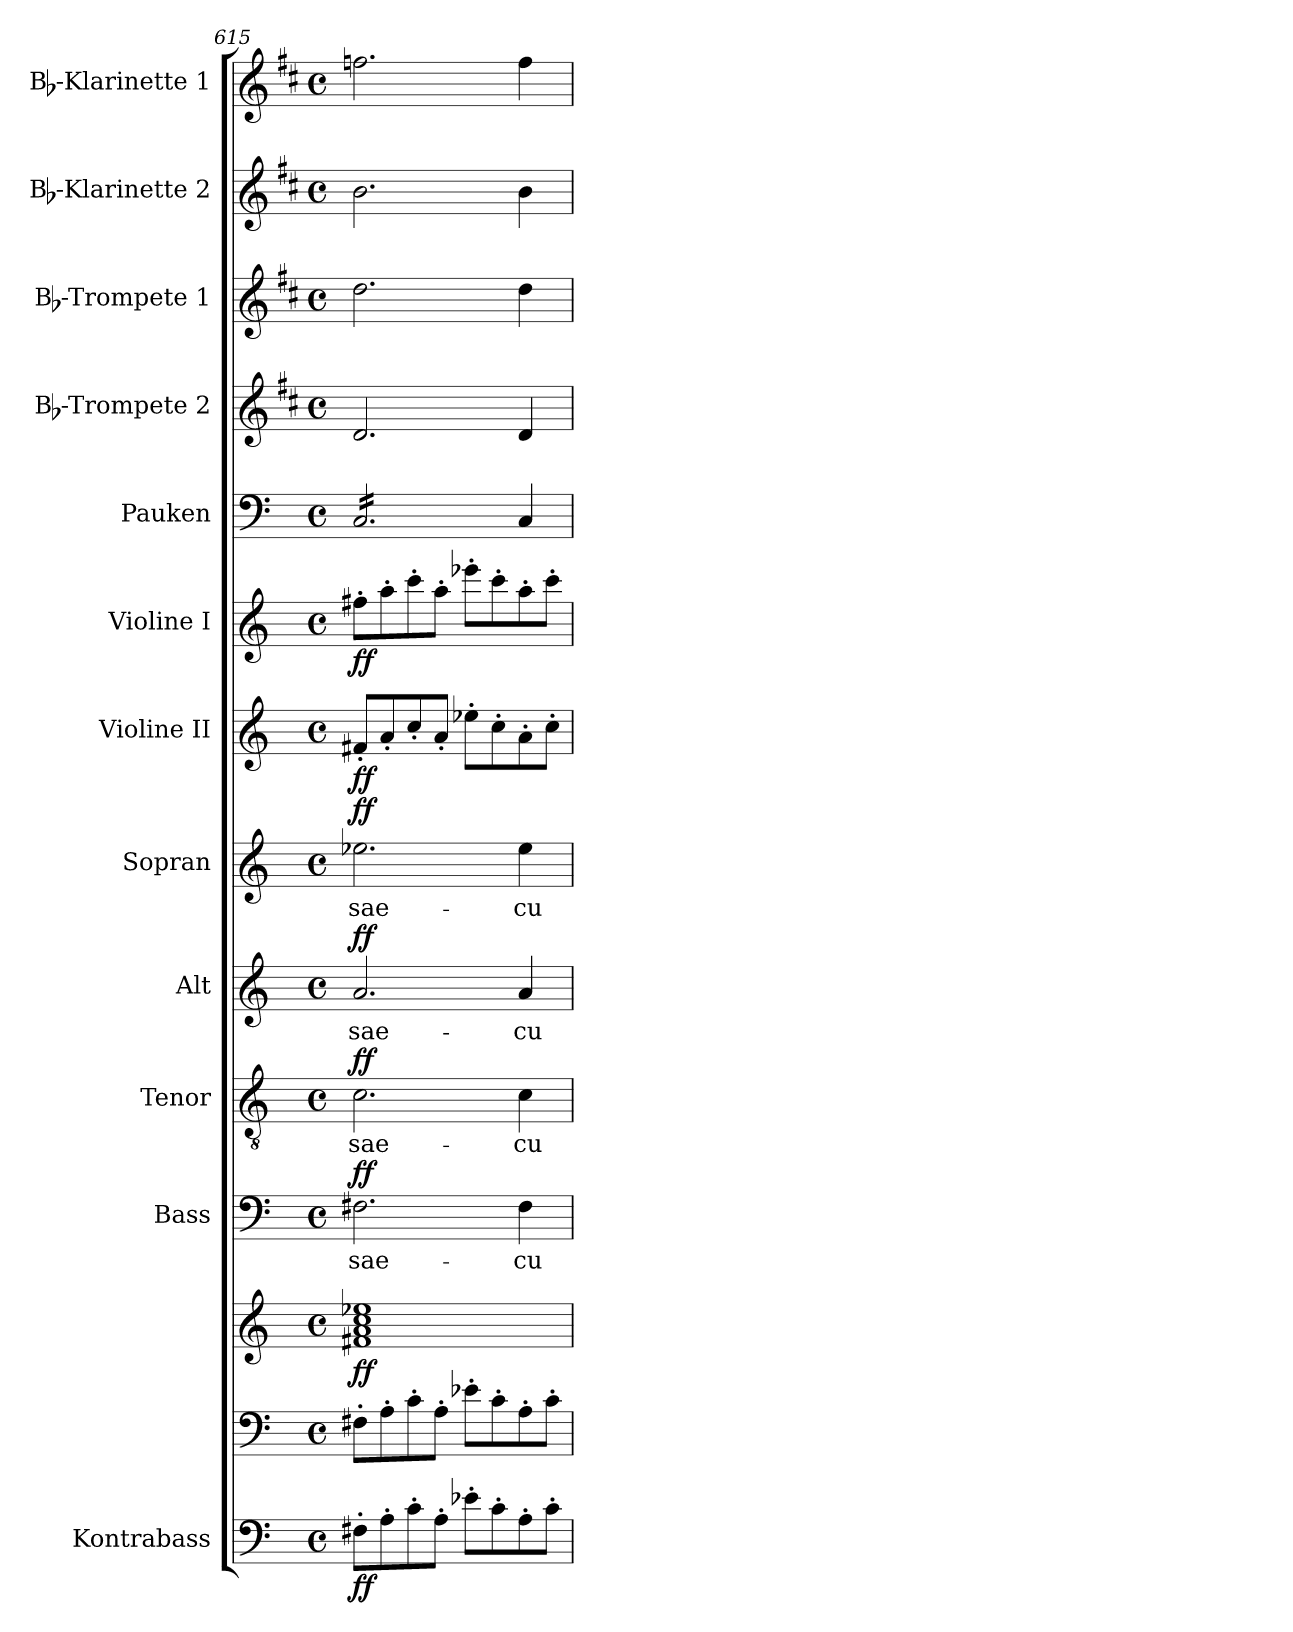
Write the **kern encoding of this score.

**kern	**dynam	**kern	**kern	**dynam	**kern	**text	**dynam	**kern	**text	**dynam	**kern	**text	**dynam	**kern	**text	**dynam	**kern	**dynam	**kern	**dynam	**kern	**kern	**kern	**kern	**kern
*part13	*part13	*part12	*part12	*part12	*part11	*part11	*part11	*part10	*part10	*part10	*part9	*part9	*part9	*part8	*part8	*part8	*part7	*part7	*part6	*part6	*part5	*part4	*part3	*part2	*part1
*staff14	*staff14	*staff13	*staff12	*staff12/13	*staff11	*staff11	*staff11	*staff10	*staff10	*staff10	*staff9	*staff9	*staff9	*staff8	*staff8	*staff8	*staff7	*staff7	*staff6	*staff6	*staff5	*staff4	*staff3	*staff2	*staff1
*I"Kontrabass	*	*	*	*	*I"Bass	*	*	*I"Tenor	*	*	*I"Alt	*	*	*I"Sopran	*	*	*I"Violine II	*	*I"Violine I	*	*I"Pauken	*I"Bb-Trompete 2	*I"Bb-Trompete 1	*I"Bb-Klarinette 2	*I"Bb-Klarinette 1
*I'Kb.	*	*	*	*	*I'B.	*	*	*I'T.	*	*	*I'A.	*	*	*I'S.	*	*	*I'Vl. II	*	*I'Vl. I	*	*I'Pk.	*I'Bb Trp. 2	*I'Bb Trp. 1	*I'Bb Kl. 2	*I'Bb Kl. 1
*clefF4	*	*clefF4	*clefG2	*	*clefF4	*	*	*clefGv2	*	*	*clefG2	*	*	*clefG2	*	*	*clefG2	*	*clefG2	*	*clefF4	*clefG2	*clefG2	*clefG2	*clefG2
*ITrd7c12	*	*	*	*	*	*	*	*	*	*	*	*	*	*	*	*	*	*	*	*	*	*ITrd1c2	*ITrd1c2	*ITrd1c2	*ITrd1c2
*k[]	*	*k[]	*k[]	*	*k[]	*	*	*k[]	*	*	*k[]	*	*	*k[]	*	*	*k[]	*	*k[]	*	*k[]	*k[]	*k[]	*k[]	*k[]
*C:	*	*C:	*C:	*	*C:	*	*	*C:	*	*	*C:	*	*	*C:	*	*	*C:	*	*C:	*	*C:	*C:	*C:	*C:	*C:
*M4/4	*	*M4/4	*M4/4	*	*M4/4	*	*	*M4/4	*	*	*M4/4	*	*	*M4/4	*	*	*M4/4	*	*M4/4	*	*M4/4	*M4/4	*M4/4	*M4/4	*M4/4
*met(c)	*	*met(c)	*met(c)	*	*met(c)	*	*	*met(c)	*	*	*met(c)	*	*	*met(c)	*	*	*met(c)	*	*met(c)	*	*met(c)	*met(c)	*met(c)	*met(c)	*met(c)
=615	=615	=615	=615	=615	=615	=615	=615	=615	=615	=615	=615	=615	=615	=615	=615	=615	=615	=615	=615	=615	=615	=615	=615	=615	=615
!	!LO:DY:b	!	!	!LO:DY:b	!	!LO:LY:b	!LO:DY:a	!	!LO:LY:b	!LO:DY:a	!	!LO:LY:b	!LO:DY:a	!	!LO:LY:b	!LO:DY:a	!	!LO:DY:b	!	!LO:DY:b	!	!	!	!	!
*	*	*	*	*	*	*	*	*	*	*	*	*	*	*	*	*	*	*	*	*	*tremolo	*	*	*	*
8FF#X'>\L	ff	8F#X'>\L	1f#X 1a 1cc 1ee-X	ff	2.F#X\	sae-	ff	2.c\	sae-	ff	2.a/	sae-	ff	2.ee-X\	sae-	ff	8f#X'</L	ff	8ff#X'>\L	ff	16C/LL	2.c/	2.cc\	2.a\	2.ee-X\
.	.	.	.	.	.	.	.	.	.	.	.	.	.	.	.	.	.	.	.	.	16C/	.	.	.	.
8AA'>\	.	8A'>\	.	.	.	.	.	.	.	.	.	.	.	.	.	.	8a'</	.	8aa'>\	.	16C/	.	.	.	.
.	.	.	.	.	.	.	.	.	.	.	.	.	.	.	.	.	.	.	.	.	16C/	.	.	.	.
8C'>\	.	8c'>\	.	.	.	.	.	.	.	.	.	.	.	.	.	.	8cc'</	.	8ccc'>\	.	16C/	.	.	.	.
.	.	.	.	.	.	.	.	.	.	.	.	.	.	.	.	.	.	.	.	.	16C/	.	.	.	.
8AA'>\J	.	8A'>\J	.	.	.	.	.	.	.	.	.	.	.	.	.	.	8a'</J	.	8aa'>\J	.	16C/	.	.	.	.
.	.	.	.	.	.	.	.	.	.	.	.	.	.	.	.	.	.	.	.	.	16C/	.	.	.	.
8E-X'>\L	.	8e-X'>\L	.	.	.	.	.	.	.	.	.	.	.	.	.	.	8ee-X'>\L	.	8eee-X'>\L	.	16C/	.	.	.	.
.	.	.	.	.	.	.	.	.	.	.	.	.	.	.	.	.	.	.	.	.	16C/	.	.	.	.
8C'>\	.	8c'>\	.	.	.	.	.	.	.	.	.	.	.	.	.	.	8cc'>\	.	8ccc'>\	.	16C/	.	.	.	.
.	.	.	.	.	.	.	.	.	.	.	.	.	.	.	.	.	.	.	.	.	16C/JJ	.	.	.	.
*	*	*	*	*	*	*	*	*	*	*	*	*	*	*	*	*	*	*	*	*	*Xtremolo	*	*	*	*
!	!	!	!	!	!	!LO:LY:b	!	!	!LO:LY:b	!	!	!LO:LY:b	!	!	!LO:LY:b	!	!	!	!	!	!	!	!	!	!
8AA'>\	.	8A'>\	.	.	4F#\	-cu-	.	4c\	-cu-	.	4a/	-cu-	.	4ee-\	-cu-	.	8a'>\	.	8aa'>\	.	4C/	4c/	4cc\	4a\	4ee-\
8C'>\J	.	8c'>\J	.	.	.	.	.	.	.	.	.	.	.	.	.	.	8cc'>\J	.	8ccc'>\J	.	.	.	.	.	.
=	=	=	=	=	=	=	=	=	=	=	=	=	=	=	=	=	=	=	=	=	=	=	=	=	=
*-	*-	*-	*-	*-	*-	*-	*-	*-	*-	*-	*-	*-	*-	*-	*-	*-	*-	*-	*-	*-	*-	*-	*-	*-	*-
